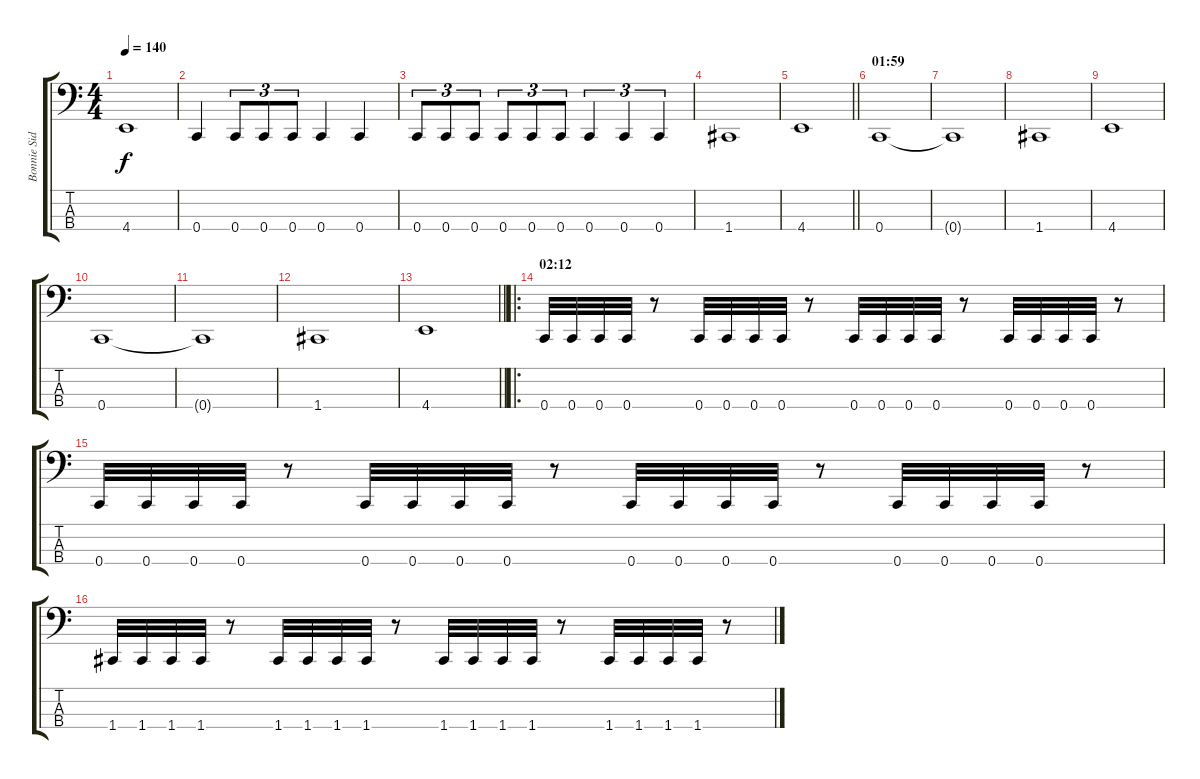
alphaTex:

\track ("Bonnie Sidharta" "Bonnie Sid") {instrument electricbasspick}
\staff {score tabs}
\tuning (F2 C2 G1 C1) {hide}
\ts (4 4)
\tempo 140
\clef f4
\ks c
4.4.1{dy f} |
0.4.4 0.4.8{tu (3 2)} 0.4.8{tu (3 2)} 0.4.8{tu (3 2)} 0.4.4 0.4.4 |
0.4.8{tu (3 2)} 0.4.8{tu (3 2)} 0.4.8{tu (3 2)} 0.4.8{tu (3 2)} 0.4.8{tu (3 2)} 0.4.8{tu (3 2)} 0.4.4{tu (3 2)} 0.4.4{tu (3 2)} 0.4.4{tu (3 2)} |
1.4.1 |
\barLineRight lightlight
4.4.1 |
\section ("" "01:59")
0.4.1 |
0.4{t}.1 |
1.4.1 |
4.4.1 |
0.4.1 |
0.4{t}.1 |
1.4.1 |
\barLineRight lightlight
4.4.1 |
\ro
\section ("" "02:12")
0.4.32 0.4.32 0.4.32 0.4.32 r.8 0.4.32 0.4.32 0.4.32 0.4.32 r.8 0.4.32 0.4.32 0.4.32 0.4.32 r.8 0.4.32 0.4.32 0.4.32 0.4.32 r.8 |
0.4.32 0.4.32 0.4.32 0.4.32 r.8 0.4.32 0.4.32 0.4.32 0.4.32 r.8 0.4.32 0.4.32 0.4.32 0.4.32 r.8 0.4.32 0.4.32 0.4.32 0.4.32 r.8 |
1.4.32 1.4.32 1.4.32 1.4.32 r.8 1.4.32 1.4.32 1.4.32 1.4.32 r.8 1.4.32 1.4.32 1.4.32 1.4.32 r.8 1.4.32 1.4.32 1.4.32 1.4.32 r.8
